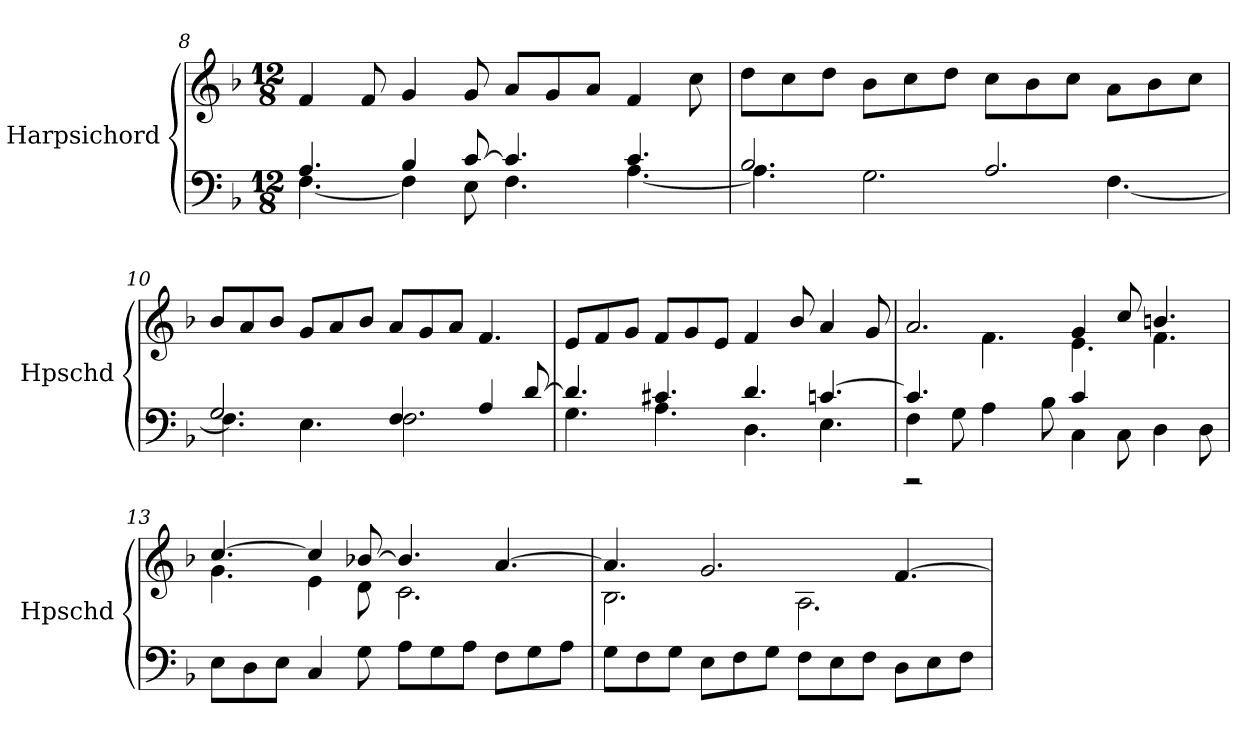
**kern	**kern
*part1	*part1
*staff2	*staff1
*I"Harpsichord	*
*I'Hpschd	*
*clefF4	*clefG2
*k[b-]	*k[b-]
*M12/8	*M12/8
=8	=8
*^	*
4.A/	[4.F\	4f/
.	.	8f/
4B-/	4F\]	4g/
[8c/	8E\	8g/
4.c/]	4.F\	8a/L
.	.	8g/
.	.	8a/J
4.c/	[4.A\	4f/
.	.	8cc\
!!LO:LB:g=z
=9	=9	=9
2.B-/	4.A\]	8dd\L
.	.	8cc\
.	.	8dd\J
.	2.G\	8b-\L
.	.	8cc\
.	.	8dd\J
2.A/	.	8cc\L
.	.	8b-\
.	.	8cc\J
.	[4.F\	8a\L
.	.	8b-\
.	.	8cc\J
=10	=10	=10
2.G/	4.F\]	8b-/L
.	.	8a/
.	.	8b-/J
.	4.E\	8g/L
.	.	8a/
.	.	8b-/J
4.F/	2.F\	8a/L
.	.	8g/
.	.	8a/J
4A/	.	4.f/
[8d/	.	.
=11	=11	=11
4.d/]	4.G\	8e/L
.	.	8f/
.	.	8g/J
4.c#X/	4.A\	8f/L
.	.	8g/
.	.	8e/J
4.d/	4.D\	4f/
.	.	8b-/
[4.cn/	4.E\	4a/
.	.	8g/
=12	=12	=12
*	*^	*^
4.c/]	4F\	2rAAA	2.a/	4.ryy
.	8G\	.	.	.
1ryy	4A\	.	.	4.f\
.	.	4ryy	.	.
.	8B-\	.	.	.
.	4c/	4C\	4g/	4.e\
.	2ryy	8C\	8cc/	.
.	.	4D\	4.bn/	4.f\
8ryy	.	8D\	.	.
*v	*v	*v	*	*
!!LO:PB:g=z	!!
=13	=13	=13
8E\L	[4.cc/	4.g\
8D\	.	.
8E\J	.	.
4C/	4cc/]	4e\
8G\	[8b-X/	8d\
8A\L	4.b-/]	2.c\
8G\	.	.
8A\J	.	.
8F\L	[4.a/	.
8G\	.	.
8A\J	.	.
=14	=14	=14
8G\L	4.a/]	2.B-\
8F\	.	.
8G\J	.	.
8E\L	2.g/	.
8F\	.	.
8G\J	.	.
8F\L	.	2.A\
8E\	.	.
8F\J	.	.
8D\L	[4.f/	.
8E\	.	.
8F\J	.	.
*	*v	*v
=	=
*-	*-
